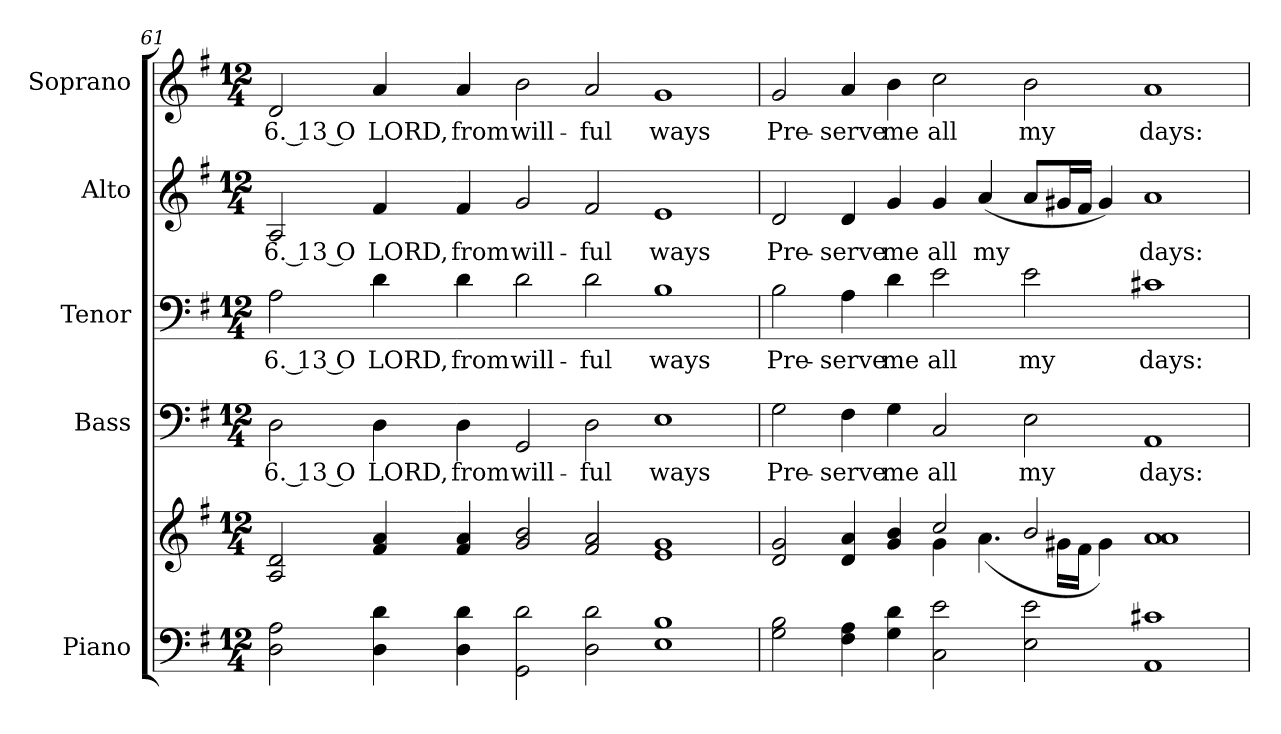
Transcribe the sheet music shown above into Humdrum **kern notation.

**kern	**kern	**kern	**text	**kern	**text	**kern	**text	**kern	**text
*part5	*part5	*part4	*part4	*part3	*part3	*part2	*part2	*part1	*part1
*staff6	*staff5	*staff4	*staff4	*staff3	*staff3	*staff2	*staff2	*staff1	*staff1
*I"Piano	*	*I"Bass	*	*I"Tenor	*	*I"Alto	*	*I"Soprano	*
*I'Pno.	*	*I'B.	*	*I'T.	*	*I'A.	*	*I'S.	*
!!LO:PB:g=z
*clefF4	*clefG2	*clefF4	*	*clefF4	*	*clefG2	*	*clefG2	*
*k[f#]	*k[f#]	*k[f#]	*	*k[f#]	*	*k[f#]	*	*k[f#]	*
*G:	*G:	*G:	*	*G:	*	*G:	*	*G:	*
*M12/4	*M12/4	*M12/4	*	*M12/4	*	*M12/4	*	*M12/4	*
=61	=61	=61	=61	=61	=61	=61	=61	=61	=61
!	!	!	!LO:LY:b:color=#000000	!	!	!	!	!	!
!	!	!	!	!	!LO:LY:b:color=#000000	!	!	!	!
!	!	!	!	!	!	!	!LO:LY:b:color=#000000	!	!
!	!	!	!	!	!	!	!	!	!LO:LY:b:color=#000000
2Di\ 2Ai	2Ai/ 2di	2Di\	6. 13 O	2Ai\	6. 13 O	2Ai/	6. 13 O	2di/	6. 13 O
!	!	!	!LO:LY:b:color=#000000	!	!	!	!	!	!
!	!	!	!	!	!LO:LY:b:color=#000000	!	!	!	!
!	!	!	!	!	!	!	!LO:LY:b:color=#000000	!	!
!	!	!	!	!	!	!	!	!	!LO:LY:b:color=#000000
4Di\ 4di	4f#i/ 4ai	4Di\	LORD,	4di\	LORD,	4f#i/	LORD,	4ai/	LORD,
!	!	!	!LO:LY:b:color=#000000	!	!	!	!	!	!
!	!	!	!	!	!LO:LY:b:color=#000000	!	!	!	!
!	!	!	!	!	!	!	!LO:LY:b:color=#000000	!	!
!	!	!	!	!	!	!	!	!	!LO:LY:b:color=#000000
4Di\ 4di	4f#i/ 4ai	4Di\	from	4di\	from	4f#i/	from	4ai/	from
!	!	!	!LO:LY:b:color=#000000	!	!	!	!	!	!
!	!	!	!	!	!LO:LY:b:color=#000000	!	!	!	!
!	!	!	!	!	!	!	!LO:LY:b:color=#000000	!	!
!	!	!	!	!	!	!	!	!	!LO:LY:b:color=#000000
2GGi\ 2di	2gi/ 2bi	2GGi/	will-	2di\	will-	2gi/	will-	2bi\	will-
!	!	!	!LO:LY:b:color=#000000	!	!	!	!	!	!
!	!	!	!	!	!LO:LY:b:color=#000000	!	!	!	!
!	!	!	!	!	!	!	!LO:LY:b:color=#000000	!	!
!	!	!	!	!	!	!	!	!	!LO:LY:b:color=#000000
2Di\ 2di	2f#i/ 2ai	2Di\	-ful	2di\	-ful	2f#i/	-ful	2ai/	-ful
!	!	!	!LO:LY:b:color=#000000	!	!	!	!	!	!
!	!	!	!	!	!LO:LY:b:color=#000000	!	!	!	!
!	!	!	!	!	!	!	!LO:LY:b:color=#000000	!	!
!	!	!	!	!	!	!	!	!	!LO:LY:b:color=#000000
1Ei 1Bi	1ei 1gi	1Ei	ways	1Bi	ways	1ei	ways	1gi	ways
=62	=62	=62	=62	=62	=62	=62	=62	=62	=62
*	*^	*	*	*	*	*	*	*	*
!	!	!	!	!LO:LY:b:color=#000000	!	!	!	!	!	!
!	!	!	!	!	!	!LO:LY:b:color=#000000	!	!	!	!
!	!	!	!	!	!	!	!	!LO:LY:b:color=#000000	!	!
!	!	!	!	!	!	!	!	!	!	!LO:LY:b:color=#000000
2Gi\ 2Bi	2di/ 2gi	1ryy	2Gi\	Pre-	2Bi\	Pre-	2di/	Pre-	2gi/	Pre-
!	!	!	!	!LO:LY:b:color=#000000	!	!	!	!	!	!
!	!	!	!	!	!	!LO:LY:b:color=#000000	!	!	!	!
!	!	!	!	!	!	!	!	!LO:LY:b:color=#000000	!	!
!	!	!	!	!	!	!	!	!	!	!LO:LY:b:color=#000000
4F#i\ 4Ai	4di/ 4ai	.	4F#i\	-serve	4Ai\	-serve	4di/	-serve	4ai/	-serve
!	!	!	!	!LO:LY:b:color=#000000	!	!	!	!	!	!
!	!	!	!	!	!	!LO:LY:b:color=#000000	!	!	!	!
!	!	!	!	!	!	!	!	!LO:LY:b:color=#000000	!	!
!	!	!	!	!	!	!	!	!	!	!LO:LY:b:color=#000000
4Gi\ 4di	4gi/ 4bi	.	4Gi\	me	4di\	me	4gi/	me	4bi\	me
!	!	!	!	!LO:LY:b:color=#000000	!	!	!	!	!	!
!	!	!	!	!	!	!LO:LY:b:color=#000000	!	!	!	!
!	!	!	!	!	!	!	!	!LO:LY:b:color=#000000	!	!
!	!	!	!	!	!	!	!	!	!	!LO:LY:b:color=#000000
2Ci\ 2ei	2cci/	4gi\	2Ci/	all	2ei\	all	4gi/	all	2cci\	all
!	!	!	!	!	!	!	!	!LO:LY:b:color=#000000	!	!
.	.	(4.ai\	.	.	.	.	(4ai/	my	.	.
!	!	!	!	!LO:LY:b:color=#000000	!	!	!	!	!	!
!	!	!	!	!	!	!LO:LY:b:color=#000000	!	!	!	!
!	!	!	!	!	!	!	!	!	!	!LO:LY:b:color=#000000
2Ei\ 2ei	2bi/	.	2Ei\	my	2ei\	my	8ai/L	.	2bi\	my
.	.	16g#Xi\LL	.	.	.	.	16g#Xi/L	.	.	.
.	.	16f#i\JJ	.	.	.	.	16f#i/JJ	.	.	.
.	.	4g#i\)	.	.	.	.	4g#i/)	.	.	.
!	!	!	!	!LO:LY:b:color=#000000	!	!	!	!	!	!
!	!	!	!	!	!	!LO:LY:b:color=#000000	!	!	!	!
!	!	!	!	!	!	!	!	!LO:LY:b:color=#000000	!	!
!	!	!	!	!	!	!	!	!	!	!LO:LY:b:color=#000000
1AAi 1c#Xi	1ai 1ai	1ryy	1AAi	days:	1c#Xi	days:	1ai	days:	1ai	days:
*	*v	*v	*	*	*	*	*	*	*	*
=	=	=	=	=	=	=	=	=	=
*-	*-	*-	*-	*-	*-	*-	*-	*-	*-
